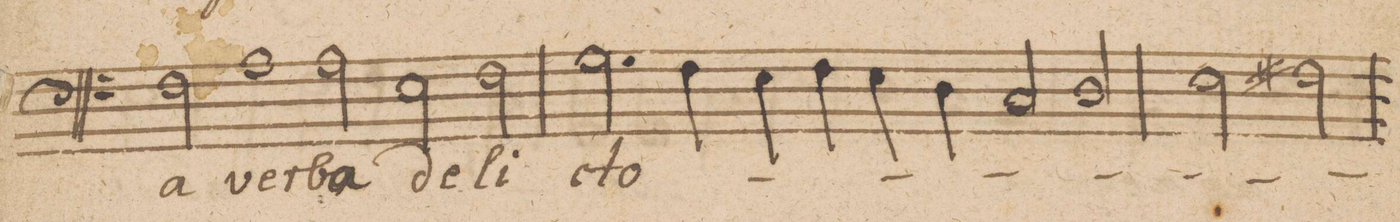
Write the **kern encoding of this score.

**kern	**text
*I"Baſso.	*
*clefF4	*
*k[]	*
*met(C)	*
*M2/1	*
2F\	-a
1A\	ver-
=39-	=39-
2A\	-ba
2E\	de-
2F\	-li-
=40-	=40-
2.G\	-cto-
4F\	.
4E\	.
4F\	.
4E\	.
4D\	.
=41-	=41-
2C/	.
2D/	.
2E\	.
2F#X\	.
=42-	=42-
*-	*-
